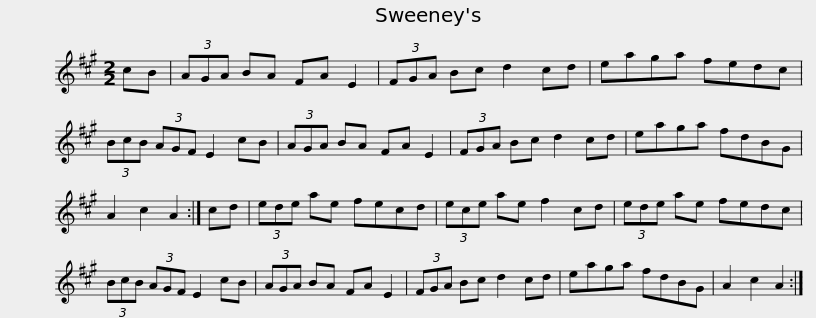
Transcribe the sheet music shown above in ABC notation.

X:1
L:1/8
M:2/2
I:linebreak $
K:A
V:1 treble
V:1
 cB | (3AGA BA FA E2 | (3FGA Bc d2 cd | eaga fedc | (3BcB (3AGF E2 cB | %5
 (3AGA BA FA E2 |$ (3FGA Bc d2 cd | eaga fdBG | A2 c2 A2 :| cd | %10
 (3ede ae fecd | (3ece ae f2 cd |$ (3ede ae fedc | (3BcB (3AGF E2 cB | (3AGA BA FA E2 | %15
 (3FGA Bc d2 cd | eaga fdBG |$ A2 c2 A2 :| %18
